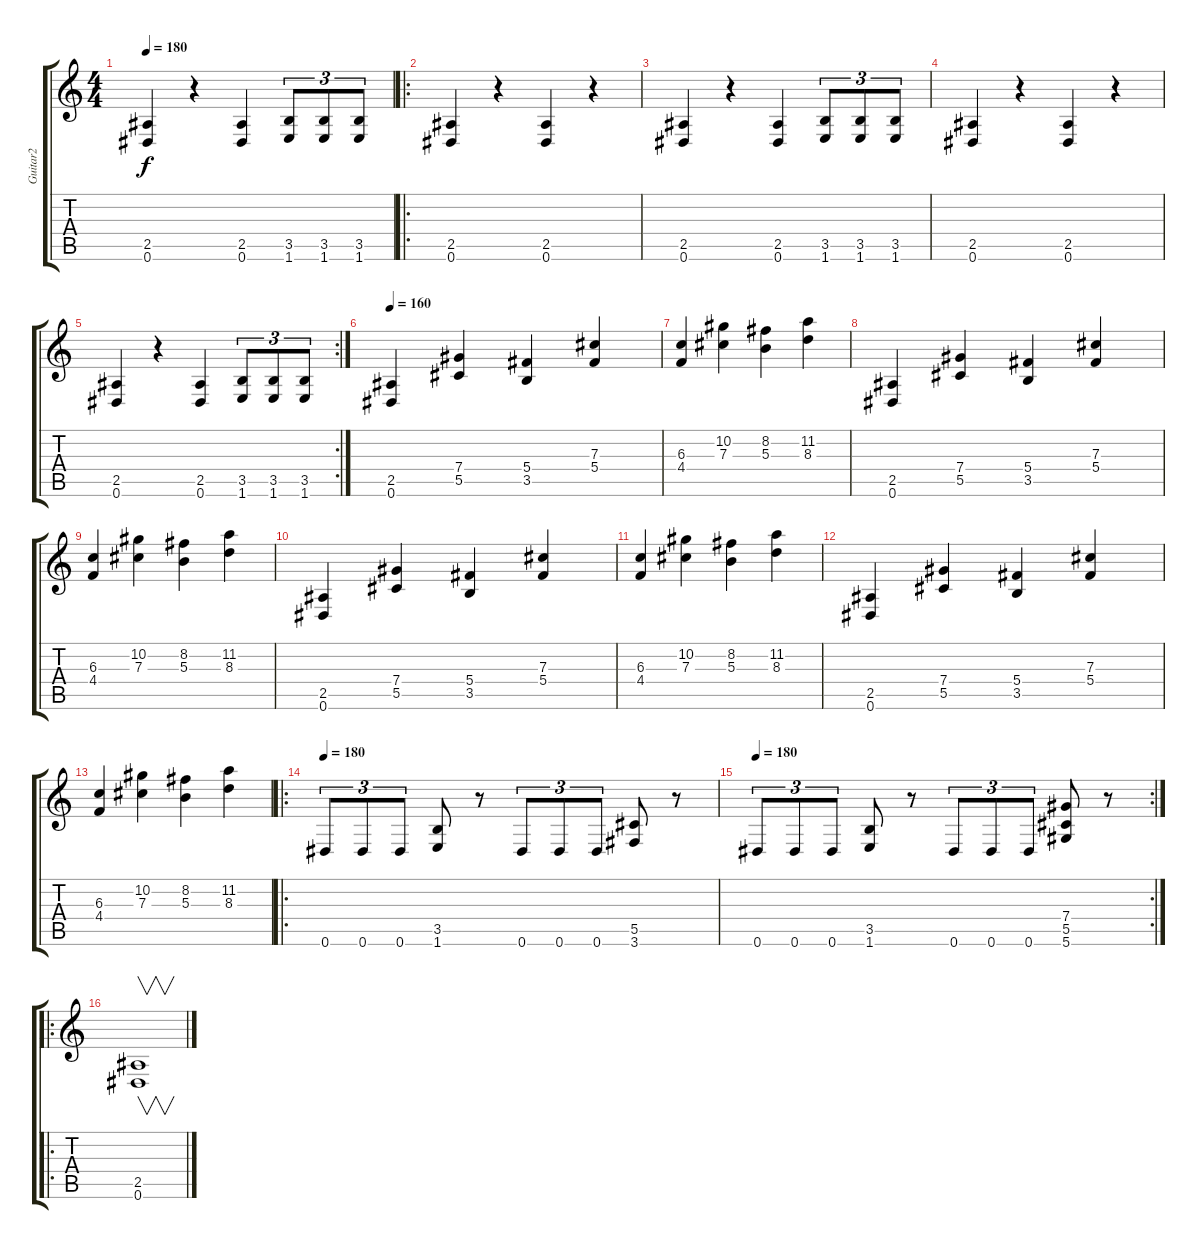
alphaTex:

\track ("Guitar2" "Guitar2") {instrument distortionguitar}
\staff {score tabs}
\tuning (Eb4 Bb3 Gb3 Db3 Ab2 Eb2) {hide}
\ts (4 4)
\tempo 180
\clef g2
\ks c
(2.5 0.6).4{dy f} r.4 (2.5 0.6).4 (3.5 1.6).8{tu (3 2)} (3.5 1.6).8{tu (3 2)} (3.5 1.6).8{tu (3 2)} |
\ro
(2.5 0.6).4 r.4 (2.5 0.6).4 r.4 |
(2.5 0.6).4 r.4 (2.5 0.6).4 (3.5 1.6).8{tu (3 2)} (3.5 1.6).8{tu (3 2)} (3.5 1.6).8{tu (3 2)} |
(2.5 0.6).4 r.4 (2.5 0.6).4 r.4 |
\rc 2
(2.5 0.6).4 r.4 (2.5 0.6).4 (3.5 1.6).8{tu (3 2)} (3.5 1.6).8{tu (3 2)} (3.5 1.6).8{tu (3 2)} |
\tempo 160
(2.5 0.6).4 (7.4 5.5).4 (5.4 3.5).4 (7.3 5.4).4 |
(6.3 4.4).4 (10.2 7.3).4 (8.2 5.3).4 (11.2 8.3).4 |
(2.5 0.6).4 (7.4 5.5).4 (5.4 3.5).4 (7.3 5.4).4 |
(6.3 4.4).4 (10.2 7.3).4 (8.2 5.3).4 (11.2 8.3).4 |
(2.5 0.6).4 (7.4 5.5).4 (5.4 3.5).4 (7.3 5.4).4 |
(6.3 4.4).4 (10.2 7.3).4 (8.2 5.3).4 (11.2 8.3).4 |
(2.5 0.6).4 (7.4 5.5).4 (5.4 3.5).4 (7.3 5.4).4 |
(6.3 4.4).4 (10.2 7.3).4 (8.2 5.3).4 (11.2 8.3).4 |
\ro
\tempo 180
0.6.8{tu (3 2)} 0.6.8{tu (3 2)} 0.6.8{tu (3 2)} (3.5 1.6).8 r.8 0.6.8{tu (3 2)} 0.6.8{tu (3 2)} 0.6.8{tu (3 2)} (5.5 3.6).8 r.8 |
\rc 2
\tempo 180
0.6.8{tu (3 2)} 0.6.8{tu (3 2)} 0.6.8{tu (3 2)} (3.5 1.6).8 r.8 0.6.8{tu (3 2)} 0.6.8{tu (3 2)} 0.6.8{tu (3 2)} (7.4 5.5 5.6).8 r.8 |
\ro
(2.5 0.6).1{v volume 10}
